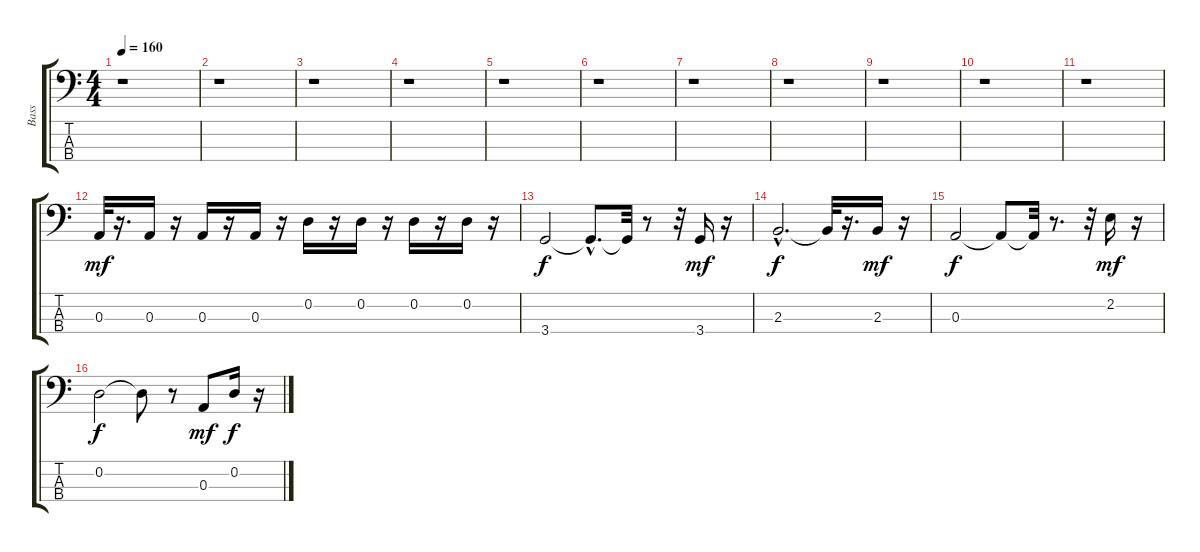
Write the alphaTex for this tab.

\track ("Bass" "Bass") {instrument electricbassfinger}
\staff {score tabs}
\tuning (G2 D2 A1 E1) {hide}
\ts (4 4)
\tempo 160
\clef f4
\ks c
r.1{dy mf instrument electricbassfinger} |
r.1 |
r.1 |
r.1 |
r.1 |
r.1 |
r.1 |
r.1 |
r.1 |
r.1 |
r.1 |
0.3.32 r.16{d} 0.3.16 r.16 0.3.16 r.16 0.3.16 r.16 0.2.16 r.16 0.2.16 r.16 0.2.16 r.16 0.2.16 r.16 |
3.4.2{dy f} 3.4{hac t}.8{d} 3.4{t}.32 r.8 r.32 3.4.16{dy mf} r.16 |
2.3{hac}.2{d dy f} 2.3{t}.32 r.16{d} 2.3.16{dy mf} r.16 |
0.3.2{dy f} 0.3{t}.8 0.3{t}.32 r.8{d} r.32 2.2.16{dy mf} r.16 |
0.2.2{dy f} 0.2{t}.8 r.8 0.3.8{dy mf} 0.2.16{dy f} r.16
